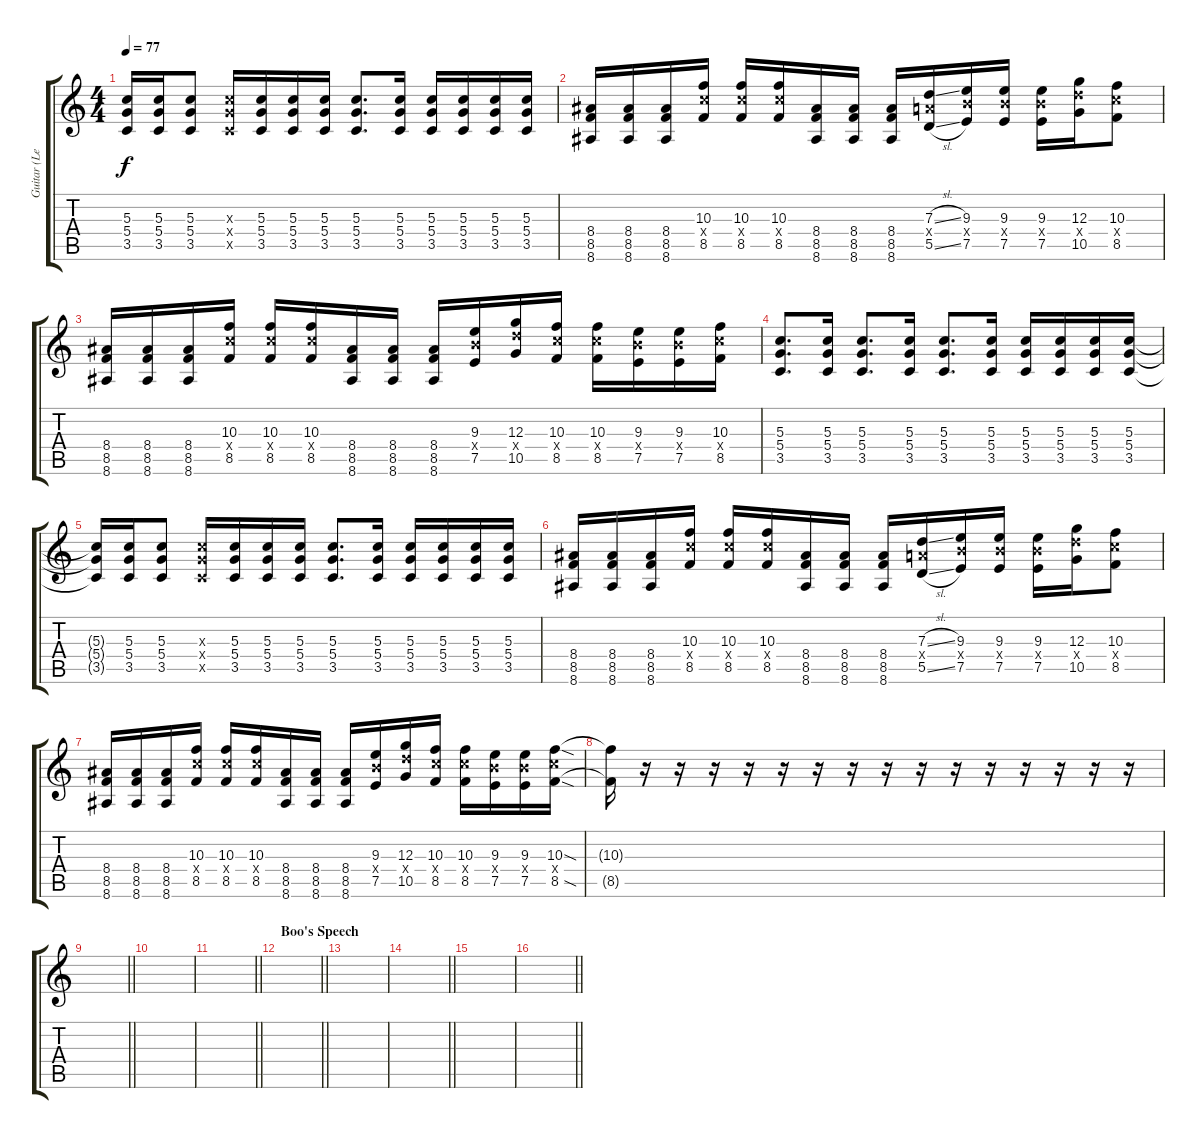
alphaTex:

\track ("Guitar (Left)" "Guitar (Le") {instrument distortionguitar}
\staff {score tabs}
\tuning (E4 B3 G3 D3 A2 D2) {hide}
\ts (4 4)
\tempo 77
\clef g2
\ks c
(5.3{t} 5.4{t} 3.5{t}).16{dy f} (5.3 5.4 3.5).16 (5.3 5.4 3.5).8 (5.3{x} 5.4{x} 3.5{x}).16 (5.3 5.4 3.5).16 (5.3 5.4 3.5).16 (5.3 5.4 3.5).16 (5.3 5.4 3.5).8{d} (5.3 5.4 3.5).16 (5.3 5.4 3.5).16 (5.3 5.4 3.5).16 (5.3 5.4 3.5).16 (5.3 5.4 3.5).16 |
(8.4 8.5 8.6).16 (8.4 8.5 8.6).16 (8.4 8.5 8.6).16 (10.3 10.4{x} 8.5).16 (10.3 10.4{x} 8.5).16 (10.3 10.4{x} 8.5).16 (8.4 8.5 8.6).16 (8.4 8.5 8.6).16 (8.4 8.5 8.6).16 (7.3{sl} 7.4{x} 5.5{sl}).16 (9.3 9.4{x} 7.5).16 (9.3 9.4{x} 7.5).16 (9.3 9.4{x} 7.5).16 (12.3 12.4{x} 10.5).16 (10.3 10.4{x} 8.5).8 |
(8.4 8.5 8.6).16 (8.4 8.5 8.6).16 (8.4 8.5 8.6).16 (10.3 10.4{x} 8.5).16 (10.3 10.4{x} 8.5).16 (10.3 10.4{x} 8.5).16 (8.4 8.5 8.6).16 (8.4 8.5 8.6).16 (8.4 8.5 8.6).16 (9.3 9.4{x} 7.5).16 (12.3 12.4{x} 10.5).16 (10.3 10.4{x} 8.5).16 (10.3 10.4{x} 8.5).16 (9.3 9.4{x} 7.5).16 (9.3 9.4{x} 7.5).16 (10.3 10.4{x} 8.5).16 |
(5.3 5.4 3.5).8{d} (5.3 5.4 3.5).16 (5.3 5.4 3.5).8{d} (5.3 5.4 3.5).16 (5.3 5.4 3.5).8{d} (5.3 5.4 3.5).16 (5.3 5.4 3.5).16 (5.3 5.4 3.5).16 (5.3 5.4 3.5).16 (5.3 5.4 3.5).16 |
(5.3{t} 5.4{t} 3.5{t}).16 (5.3 5.4 3.5).16 (5.3 5.4 3.5).8 (5.3{x} 5.4{x} 3.5{x}).16 (5.3 5.4 3.5).16 (5.3 5.4 3.5).16 (5.3 5.4 3.5).16 (5.3 5.4 3.5).8{d} (5.3 5.4 3.5).16 (5.3 5.4 3.5).16 (5.3 5.4 3.5).16 (5.3 5.4 3.5).16 (5.3 5.4 3.5).16 |
(8.4 8.5 8.6).16 (8.4 8.5 8.6).16 (8.4 8.5 8.6).16 (10.3 10.4{x} 8.5).16 (10.3 10.4{x} 8.5).16 (10.3 10.4{x} 8.5).16 (8.4 8.5 8.6).16 (8.4 8.5 8.6).16 (8.4 8.5 8.6).16 (7.3{sl} 7.4{x} 5.5{sl}).16 (9.3 9.4{x} 7.5).16 (9.3 9.4{x} 7.5).16 (9.3 9.4{x} 7.5).16 (12.3 12.4{x} 10.5).16 (10.3 10.4{x} 8.5).8 |
(8.4 8.5 8.6).16 (8.4 8.5 8.6).16 (8.4 8.5 8.6).16 (10.3 10.4{x} 8.5).16 (10.3 10.4{x} 8.5).16 (10.3 10.4{x} 8.5).16 (8.4 8.5 8.6).16 (8.4 8.5 8.6).16 (8.4 8.5 8.6).16 (9.3 9.4{x} 7.5).16 (12.3 12.4{x} 10.5).16 (10.3 10.4{x} 8.5).16 (10.3 10.4{x} 8.5).16 (9.3 9.4{x} 7.5).16 (9.3 9.4{x} 7.5).16 (10.3{sod} 10.4{x} 8.5{sod}).16 |
(10.3{t} 8.5{t}).16 r.16 r.16 r.16 r.16 r.16 r.16 r.16 r.16 r.16 r.16 r.16 r.16 r.16 r.16 r.16 |
\barLineRight lightlight
|
|
\barLineRight lightlight
|
\section ("" "Boo's Speech")
\barLineRight lightlight
|
|
\barLineRight lightlight
|
|
\barLineRight lightlight
